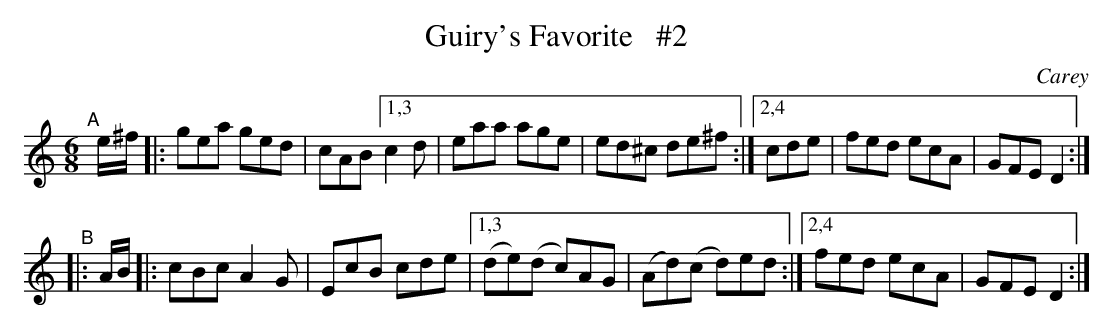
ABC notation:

X:1
T: Guiry's Favorite   #2
O: Carey
M: 6/8
L: 1/8
K: C
"^A"[|] e/^f/ |:\
gea ged | cAB [1,3 c2d | eaa age | ed^c de^f \
            :|[2,4 cde | fed ecA | GFE  D2 :|
"^B"|: A/B/ |:\
cBc A2G | EcB cde |[1,3 (de)(d c)AG | (Ad)(c d)ed \
                 :|[2,4 fed ecA | GFE D2 :|
